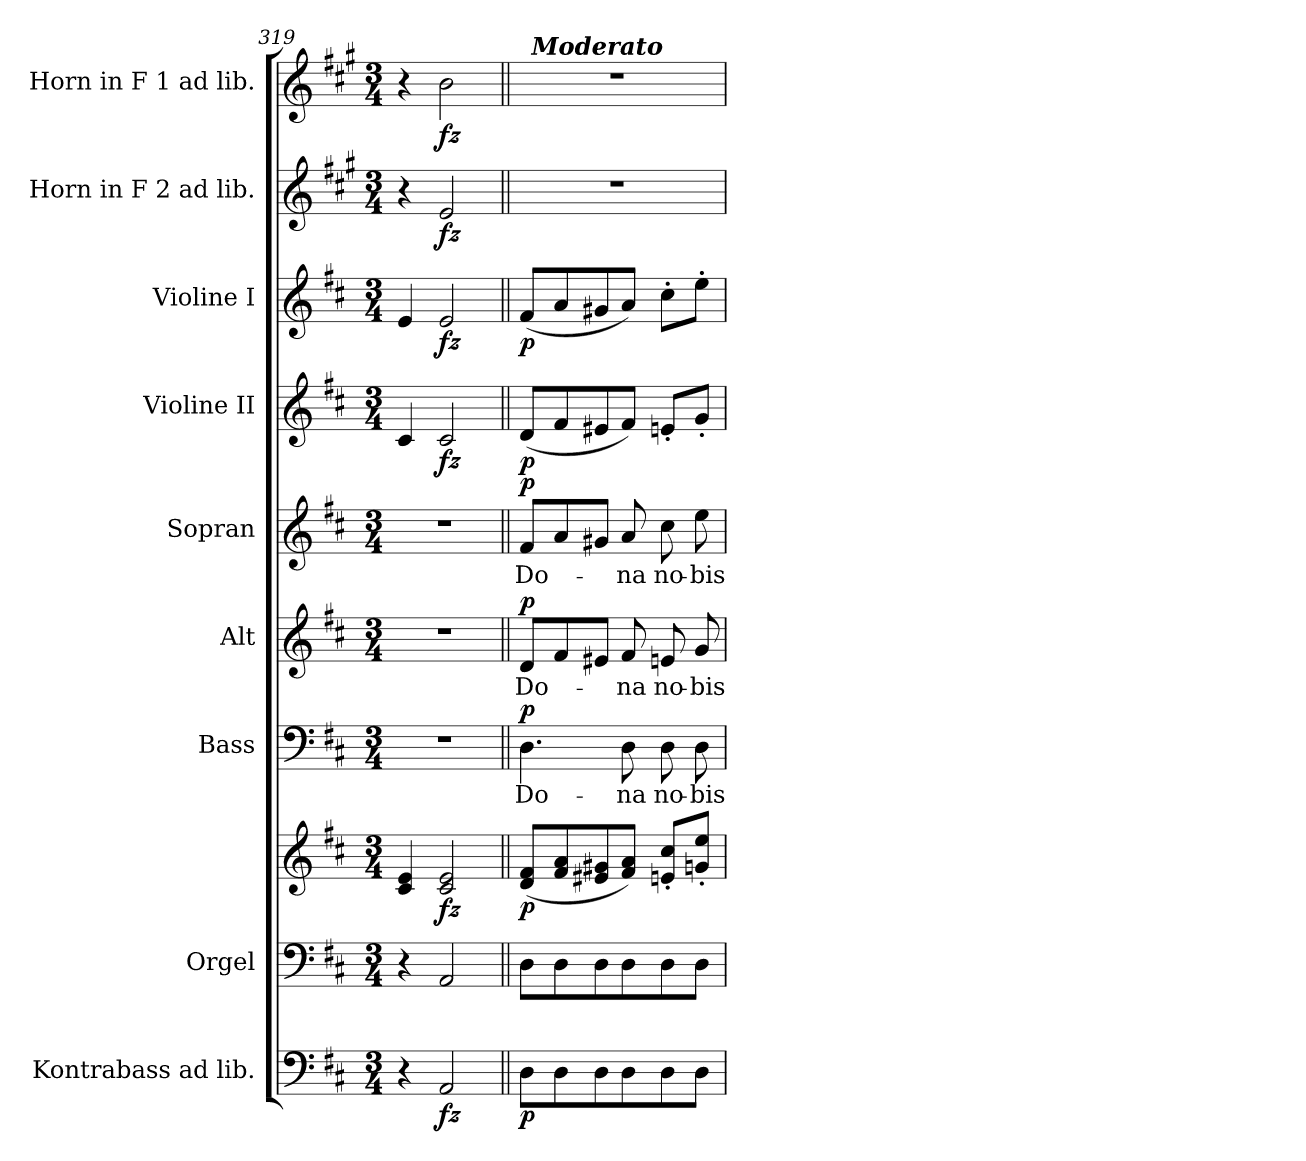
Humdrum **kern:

**kern	**dynam	**kern	**kern	**dynam	**kern	**text	**dynam	**kern	**text	**dynam	**kern	**text	**dynam	**kern	**dynam	**kern	**dynam	**kern	**dynam	**kern	**dynam
*part9	*part9	*part8	*part8	*part8	*part7	*part7	*part7	*part6	*part6	*part6	*part5	*part5	*part5	*part4	*part4	*part3	*part3	*part2	*part2	*part1	*part1
*staff10	*staff10	*staff9	*staff8	*staff8/9	*staff7	*staff7	*staff7	*staff6	*staff6	*staff6	*staff5	*staff5	*staff5	*staff4	*staff4	*staff3	*staff3	*staff2	*staff2	*staff1	*staff1
*I"Kontrabass ad lib.	*	*I"Orgel	*	*	*I"Bass	*	*	*I"Alt	*	*	*I"Sopran	*	*	*I"Violine II	*	*I"Violine I	*	*I"Horn in F 2 ad lib.	*	*I"Horn in F 1 ad lib.	*
*I'Kb.	*	*I'Org.	*	*	*I'B.	*	*	*I'A.	*	*	*I'S.	*	*	*I'Vl. II	*	*I'Vl. I	*	*	*	*	*
*clefF4	*	*clefF4	*clefG2	*	*clefF4	*	*	*clefG2	*	*	*clefG2	*	*	*clefG2	*	*clefG2	*	*clefG2	*	*clefG2	*
*ITrd7c12	*	*	*	*	*	*	*	*	*	*	*	*	*	*	*	*	*	*ITrd4c7	*	*ITrd4c7	*
*k[f#c#]	*	*k[f#c#]	*k[f#c#]	*	*k[f#c#]	*	*	*k[f#c#]	*	*	*k[f#c#]	*	*	*k[f#c#]	*	*k[f#c#]	*	*k[f#c#]	*	*k[f#c#]	*
*D:	*	*D:	*D:	*	*D:	*	*	*D:	*	*	*D:	*	*	*D:	*	*D:	*	*D:	*	*D:	*
*M3/4	*	*M3/4	*M3/4	*	*M3/4	*	*	*M3/4	*	*	*M3/4	*	*	*M3/4	*	*M3/4	*	*M3/4	*	*M3/4	*
=319	=319	=319	=319	=319	=319	=319	=319	=319	=319	=319	=319	=319	=319	=319	=319	=319	=319	=319	=319	=319	=319
4r	.	4r	4c#/ 4e/	.	2.r	.	.	2.r	.	.	2.r	.	.	4c#/	.	4e/	.	4r	.	4r	.
!	!LO:DY:b	!	!	!LO:DY:b	!	!	!	!	!	!	!	!	!	!	!LO:DY:b	!	!LO:DY:b	!	!LO:DY:b	!	!LO:DY:b
2AAA/	fz	2AA/	2c#/ 2e/	fz	.	.	.	.	.	.	.	.	.	2c#/	fz	2e/	fz	2A/	fz	2e\	fz
=320||	=320||	=320||	=320||	=320||	=320||	=320||	=320||	=320||	=320||	=320||	=320||	=320||	=320||	=320||	=320||	=320||	=320||	=320||	=320||	=320||	=320||
!	!LO:DY:b	!	!	!LO:DY:b	!	!LO:LY:b	!LO:DY:a	!	!LO:LY:b	!LO:DY:a	!	!LO:LY:b	!LO:DY:a	!	!LO:DY:b	!	!LO:DY:b	!	!	!	!
*	*	*	*	*	*	*	*	*	*	*	*	*	*	*	*	*	*	*	*	*^	*
8DD\L	p	8D\L	(<8d/ 8f#/L	p	4.D\	Do-	p	8d/L	Do-	p	8f#/L	Do-	p	(<8d/L	p	(<8f#/L	p	2.r	.	2.r	32ryy	.
!	!	!	!	!	!	!	!	!	!	!	!	!	!	!	!	!	!	!	!	!	!LO:TX:a:Bi:t=Moderato	!
.	.	.	.	.	.	.	.	.	.	.	.	.	.	.	.	.	.	.	.	.	2ryy	.
8DD\	.	8D\	8f#/ 8a/	.	.	.	.	8f#/	.	.	8a/	.	.	8f#/	.	8a/	.	.	.	.	.	.
8DD\	.	8D\	8e#X/ 8g#X/	.	.	.	.	8e#X/J	.	.	8g#X/J	.	.	8e#X/	.	8g#X/	.	.	.	.	.	.
!	!	!	!	!	!	!LO:LY:b	!	!	!LO:LY:b	!	!	!LO:LY:b	!	!	!	!	!	!	!	!	!	!
8DD\	.	8D\	8f#/ 8a/J)	.	8D\	-na	.	8f#/	-na	.	8a/	-na	.	8f#/J)	.	8a/J)	.	.	.	.	.	.
!	!	!	!	!	!	!LO:LY:b	!	!	!LO:LY:b	!	!	!LO:LY:b	!	!	!	!	!	!	!	!	!	!
8DD\	.	8D\	8en/'< 8cc#/'<L	.	8D\	no-	.	8en/	no-	.	8cc#\	no-	.	8en'</L	.	8cc#'>\L	.	.	.	.	.	.
.	.	.	.	.	.	.	.	.	.	.	.	.	.	.	.	.	.	.	.	.	8..ryy	.
!	!	!	!	!	!	!LO:LY:b	!	!	!LO:LY:b	!	!	!LO:LY:b	!	!	!	!	!	!	!	!	!	!
8DD\J	.	8D\J	8gn/'< 8ee/'<J	.	8D\	-bis	.	8g/	-bis	.	8ee\	-bis	.	8g'</J	.	8ee'>\J	.	.	.	.	.	.
*	*	*	*	*	*	*	*	*	*	*	*	*	*	*	*	*	*	*	*	*v	*v	*
=	=	=	=	=	=	=	=	=	=	=	=	=	=	=	=	=	=	=	=	=	=
*-	*-	*-	*-	*-	*-	*-	*-	*-	*-	*-	*-	*-	*-	*-	*-	*-	*-	*-	*-	*-	*-
